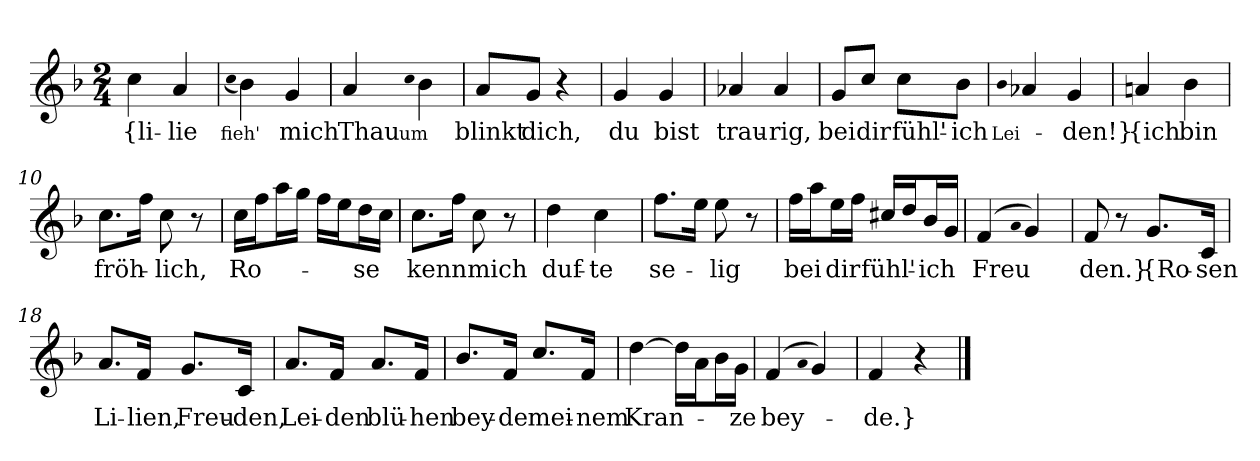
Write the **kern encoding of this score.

**kern	**text
*part1	*part1
*staff1	*staff1
*clefG2	*
*k[b-]	*
*M2/4	*
=1	=1
4cc	{li-
4a	-lie
=2	=2
(qcc	fieh'
4b-)	.
4g	mich
=3	=3
4a	Thau
qcc	um
4b-	.
=4	=4
8a/L	-blinkt
8g/J	dich,
4r	.
=5	=5
4g	du
4g	bist
=6	=6
4a-X	trau-
4a-	-rig,
=7	=7
8g/L	bei
8cc/J	dir
8cc\L	fühl'-
8b-\J	-ich
=8	=8
qb-	Lei-
4a-X	.
4g	-den!}
=9	=9
4an	{ich
4b-	bin
=10	=10
8.cc\L	fröh-
16ff\Jk	.
8cc	-lich,
8r	.
=11	=11
16cc\LL	Ro-
16ff\J	.
16aa\L	.
16gg\JJ	.
16ff\LL	.
16ee\J	.
16dd\L	-se
16cc\JJ	.
=12	=12
8.cc\L	kenn
16ff\Jk	.
8cc	mich
8r	.
=13	=13
4dd	duf-
4cc	-te
=14	=14
8.ff\L	se-
16ee\Jk	.
8ee	-lig
8r	.
=15	=15
16ff\LL	bei
16aa\J	.
16ee\L	dir
16ff\JJ	.
16cc#X/LL	fühl'-
16dd/J	.
16b-/L	-ich
16g/JJ	.
=16	=16
(4f	Freu
qa	.
4g)	.
=17	=17
8f	-den.}
8r	.
8.g/L	{Ro-
16c/Jk	-sen
=18	=18
8.a/L	Li-
16f/Jk	-lien,
8.g/L	Freu-
16c/Jk	-den,
=19	=19
8.a/L	Lei-
16f/Jk	-den
8.a/L	blü-
16f/Jk	-hen
=20	=20
8.b-/L	bey-
16f/Jk	-de
8.cc/L	mei-
16f/Jk	-nem
=21	=21
[4dd	Kran-
16dd\LL]	.
16a\J	.
16b-\L	.
16g\JJ	-ze
=22	=22
(4f	bey-
qa	.
4g)	.
=23	=23
4f	-de.}
4r	.
==	==
*-	*-
